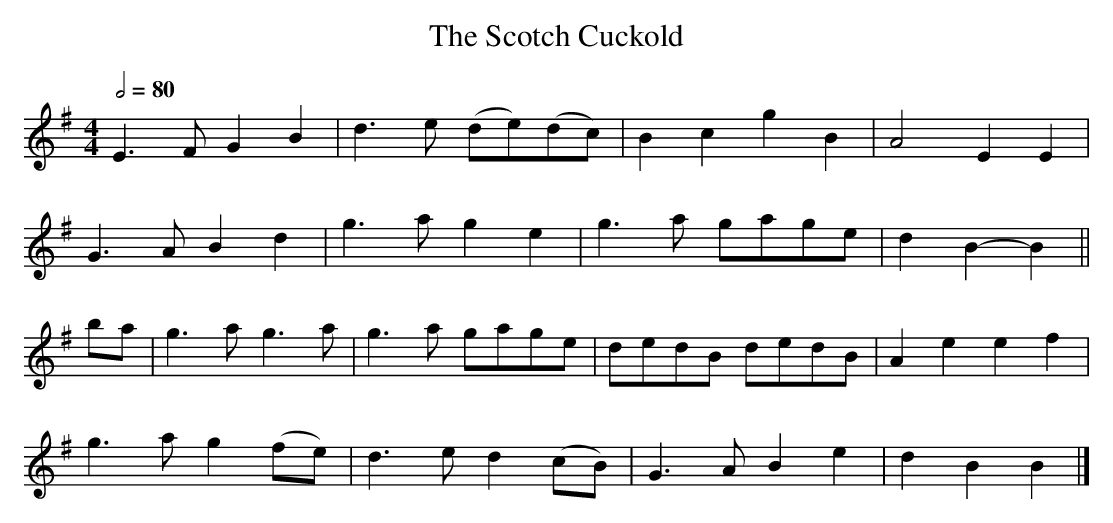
X:1
T:The Scotch Cuckold
M:4/4
L:1/4
Q:1/2=80
K:G
     E>F GB      |d>e (d/e/)(d/c/)|Bc       gB      |A2EE   |
     G>A Bd      |g>a  ge         |g>a      g/a/g/e/|dB-B  ||
b/a/|g>a g>a     |g>a  g/a/g/e/   |d/e/d/B/ d/e/d/B/|Ae  ef |
     g>a g (f/e/)|d>e  d  (c/B/)  |G>A      Be      |dBB   |]
